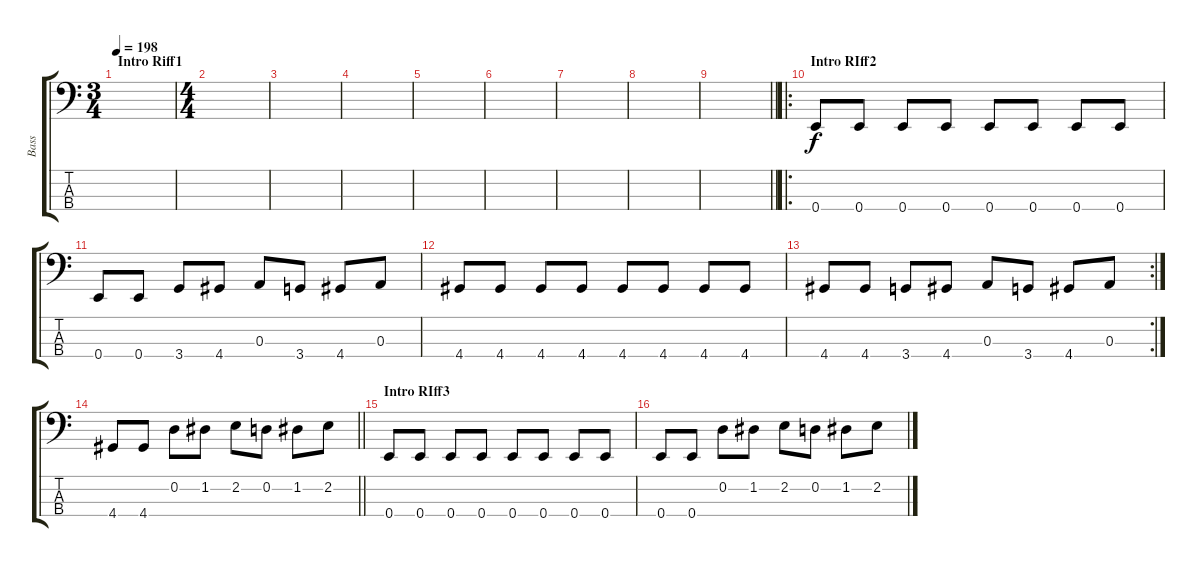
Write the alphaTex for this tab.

\track ("Bass" "Bass") {instrument electricbassfinger}
\staff {score tabs}
\tuning (G2 D2 A1 E1) {hide}
\ts (3 4)
\section ("" "Intro Riff1 ")
\tempo 198
\clef f4
\ks c
|
\ts (4 4)
|
|
|
|
|
|
|
\barLineRight lightlight
|
\ro
\section ("" "Intro RIff2")
0.4.8 0.4.8 0.4.8 0.4.8 0.4.8 0.4.8 0.4.8 0.4.8 |
0.4.8 0.4.8 3.4.8 4.4.8 0.3.8 3.4.8 4.4.8 0.3.8 |
4.4.8 4.4.8 4.4.8 4.4.8 4.4.8 4.4.8 4.4.8 4.4.8 |
\rc 2
4.4.8 4.4.8 3.4.8 4.4.8 0.3.8 3.4.8 4.4.8 0.3.8 |
\barLineRight lightlight
4.4.8 4.4.8 0.2.8 1.2.8 2.2.8 0.2.8 1.2.8 2.2.8 |
\section ("" "Intro RIff3")
0.4.8 0.4.8 0.4.8 0.4.8 0.4.8 0.4.8 0.4.8 0.4.8 |
0.4.8 0.4.8 0.2.8 1.2.8 2.2.8 0.2.8 1.2.8 2.2.8
